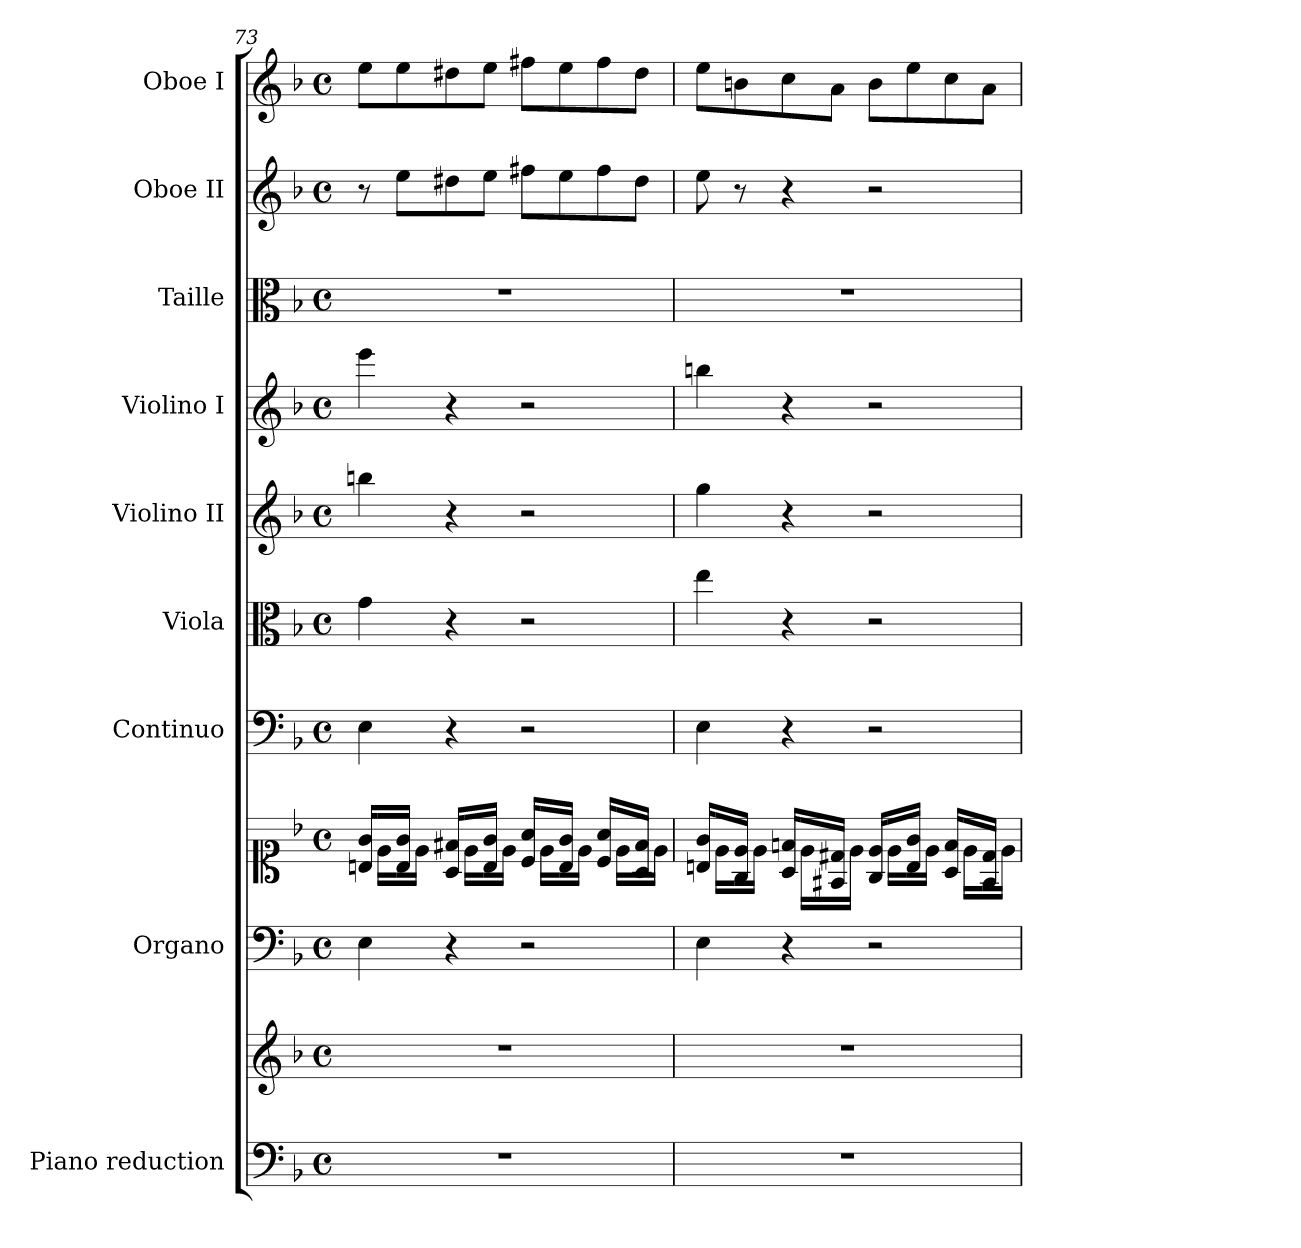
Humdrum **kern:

**kern	**kern	**kern	**kern	**kern	**kern	**kern	**kern	**kern	**kern	**kern
*part9	*part9	*part8	*part8	*part7	*part6	*part5	*part4	*part3	*part2	*part1
*staff11	*staff10	*staff9	*staff8	*staff7	*staff6	*staff5	*staff4	*staff3	*staff2	*staff1
*I"Piano reduction	*	*I"Organo	*	*I"Continuo	*I"Viola	*I"Violino II	*I"Violino I	*I"Taille	*I"Oboe II	*I"Oboe I
*I'Pno	*	*	*	*	*I'Vla	*I'Vln	*I'Vln	*	*I'Ob	*I'Ob
*clefF4	*clefG2	*clefF4	*clefC1	*clefF4	*clefC3	*clefG2	*clefG2	*clefC3	*clefG2	*clefG2
*k[b-]	*k[b-]	*k[b-]	*k[b-]	*k[b-]	*k[b-]	*k[b-]	*k[b-]	*k[b-]	*k[b-]	*k[b-]
*M4/4	*M4/4	*M4/4	*M4/4	*M4/4	*M4/4	*M4/4	*M4/4	*M4/4	*M4/4	*M4/4
*met(c)	*met(c)	*met(c)	*met(c)	*met(c)	*met(c)	*met(c)	*met(c)	*met(c)	*met(c)	*met(c)
=73	=73	=73	=73	=73	=73	=73	=73	=73	=73	=73
*	*	*	*^	*	*	*	*	*	*	*
1r	1r	4E\	16Bn/ 16g/LL	16ryy	4E\	4g\	4bbn\	4eee\	1r	8r	8ee\L
.	.	.	16rAyy	16e\LL	.	.	.	.	.	.	.
.	.	.	16B/ 16g/JJ	16rbyy	.	.	.	.	.	8ee\L	8ee\
.	.	.	16ryy	16e\JJ	.	.	.	.	.	.	.
.	.	4r	16A/ 16f#X/LL	16ryy	4r	4r	4r	4r	.	8dd#X\	8dd#X\
.	.	.	16rFyy	16e\LL	.	.	.	.	.	.	.
.	.	.	16B/ 16g/JJ	16rbyy	.	.	.	.	.	8ee\J	8ee\J
.	.	.	16ryy	16e\JJ	.	.	.	.	.	.	.
.	.	2r	16c/ 16a/LL	16ryy	2r	2r	2r	2r	.	8ff#X\L	8ff#X\L
.	.	.	16rFyy	16e\LL	.	.	.	.	.	.	.
.	.	.	16B/ 16g/JJ	16rbyy	.	.	.	.	.	8ee\	8ee\
.	.	.	16ryy	16e\JJ	.	.	.	.	.	.	.
.	.	.	16c/ 16a/LL	16ryy	.	.	.	.	.	8ff#\	8ff#\
.	.	.	16rFyy	16e\LL	.	.	.	.	.	.	.
.	.	.	16A/ 16f#/JJ	16ryy	.	.	.	.	.	8dd#\J	8dd#\J
.	.	.	16ryy	16e\JJ	.	.	.	.	.	.	.
!!LO:PB:g=z
=74	=74	=74	=74	=74	=74	=74	=74	=74	=74	=74	=74
1r	1r	4E\	16Bn/ 16g/LL	16ryy	4E\	4ee\	4gg\	4bbn\	1r	8ee\	8ee\L
.	.	.	16rAyy	16e\LL	.	.	.	.	.	.	.
.	.	.	16G/ 16e/JJ	16ryy	.	.	.	.	.	8r	8bn\
.	.	.	16ryy	16e\JJ	.	.	.	.	.	.	.
.	.	4r	16A/ 16fn/LL	16ryy	4r	4r	4r	4r	.	4r	8cc\
.	.	.	16rFyy	16e\LL	.	.	.	.	.	.	.
.	.	.	16F#X/ 16d#X/JJ	16rbyy	.	.	.	.	.	.	8a\J
.	.	.	16ryy	16e\JJ	.	.	.	.	.	.	.
.	.	2r	16G/ 16e/LL	16ryy	2r	2r	2r	2r	.	2r	8b\L
.	.	.	16rFyy	16e\LL	.	.	.	.	.	.	.
.	.	.	16B/ 16g/JJ	16rbyy	.	.	.	.	.	.	8ee\
.	.	.	16ryy	16e\JJ	.	.	.	.	.	.	.
.	.	.	16A/ 16f/LL	16ryy	.	.	.	.	.	.	8cc\
.	.	.	16rFyy	16e\LL	.	.	.	.	.	.	.
.	.	.	16F#/ 16d#/JJ	16ryy	.	.	.	.	.	.	8a\J
.	.	.	16ryy	16e\JJ	.	.	.	.	.	.	.
*	*	*	*v	*v	*	*	*	*	*	*	*
=	=	=	=	=	=	=	=	=	=	=
*-	*-	*-	*-	*-	*-	*-	*-	*-	*-	*-
